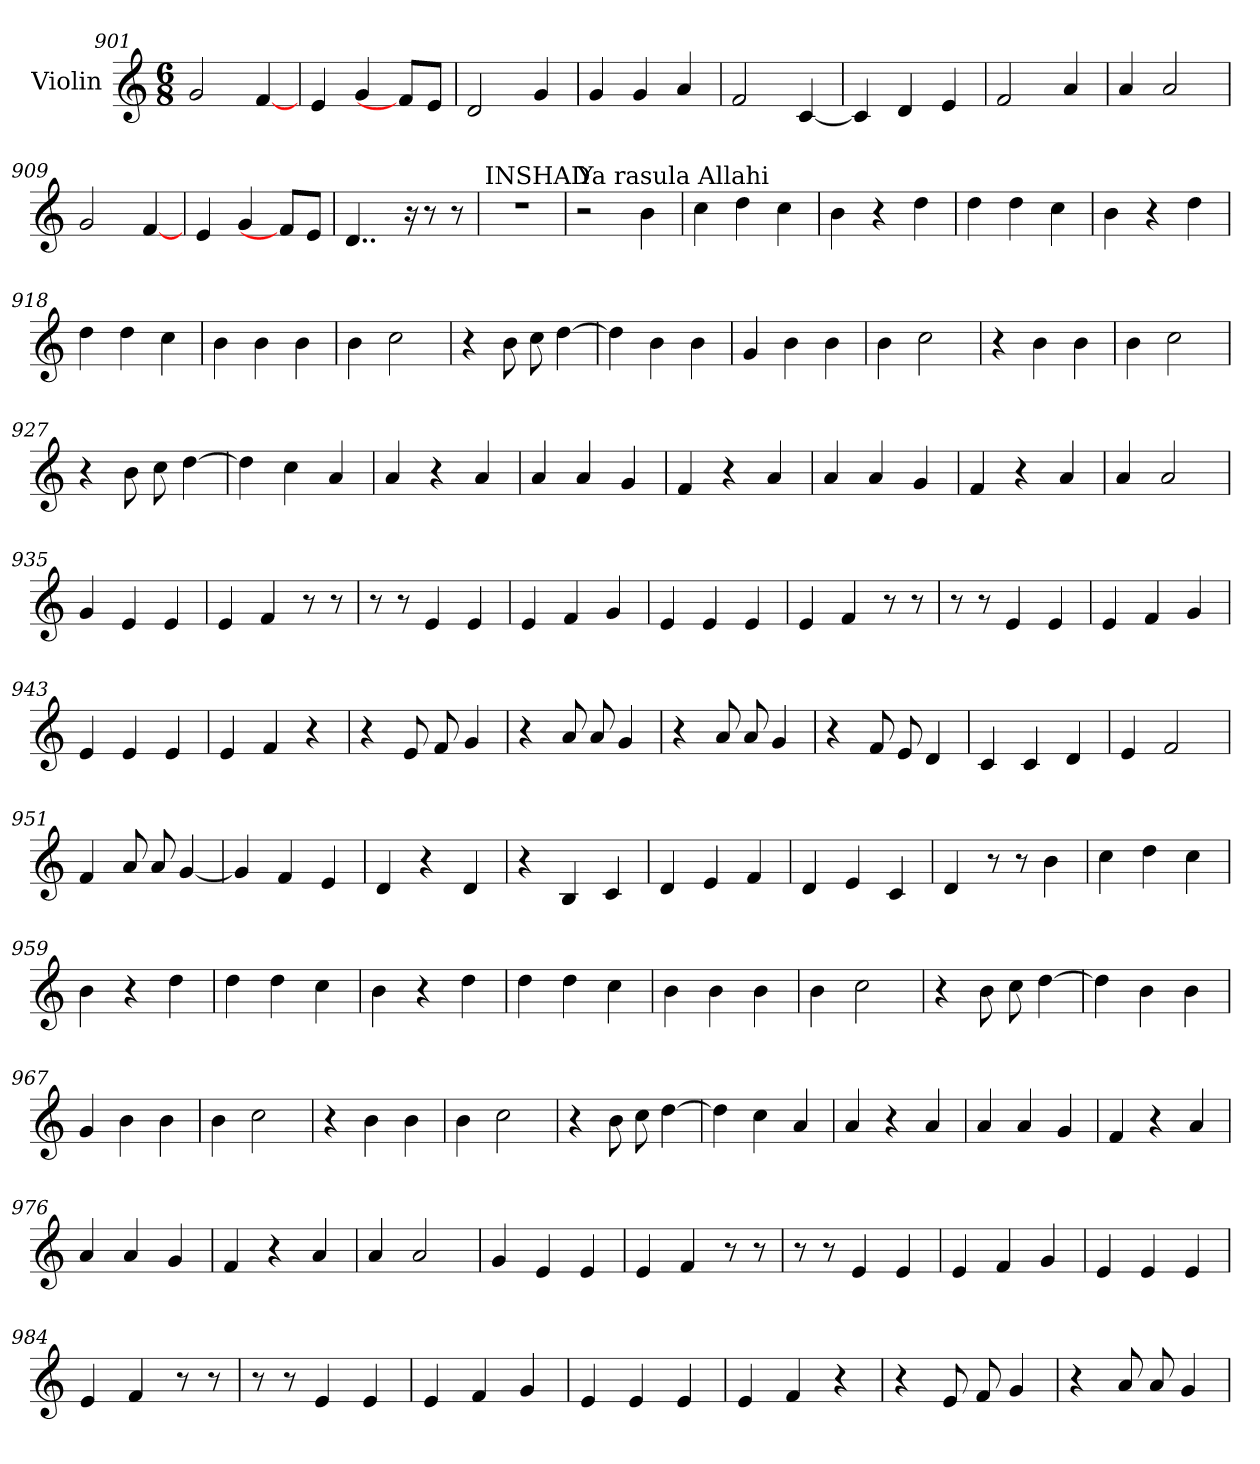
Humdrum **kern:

**kern
*part1
*staff1
*I"Violin
*clefG2
*k[]
*C:
*M6/8
=901
2g/
[4f/
!!LO:PB:g=z
=902
4e/
4g/
8f/L]
8e/J
=903
2d/
4g/
=904
4g/
4g/
4a/
=905
2f/
[4c/
!!LO:PB:g=z
=906
4c/]
4d/
4e/
=907
2f/
4a/
=908
4a/
2a/
=909
2g/
[4f/
!!LO:PB:g=z
=910
4e/
4g/
8f/L]
8e/J
=911
4..d/
16r
8r
8r
=912
!LO:TX:a:t=INSHAD
2.r
=913
*MM220
!LO:TX:a:t=Ya rasula Allahi
2r
4b\
!!LO:PB:g=z
=914
4cc\
4dd\
4cc\
=915
4b\
4r
4dd\
=916
4dd\
4dd\
4cc\
!!LO:PB:g=z
=917
4b\
4r
4dd\
=918
4dd\
4dd\
4cc\
=919
4b\
4b\
4b\
=920
4b\
2cc\
!!LO:PB:g=z
=921
4r
8b\
8cc\
[4dd\
=922
4dd\]
4b\
4b\
=923
4g/
4b\
4b\
!!LO:PB:g=z
=924
4b\
2cc\
=925
4r
4b\
4b\
=926
4b\
2cc\
=927
4r
8b\
8cc\
[4dd\
!!LO:PB:g=z
=928
4dd\]
4cc\
4a/
=929
4a/
4r
4a/
=930
4a/
4a/
4g/
!!LO:PB:g=z
=931
4f/
4r
4a/
=932
4a/
4a/
4g/
=933
4f/
4r
4a/
=934
4a/
2a/
!!LO:PB:g=z
=935
4g/
4e/
4e/
=936
4e/
4f/
8r
8r
=937
8r
8r
4e/
4e/
!!LO:PB:g=z
=938
4e/
4f/
4g/
=939
4e/
4e/
4e/
=940
4e/
4f/
8r
8r
=941
8r
8r
4e/
4e/
!!LO:PB:g=z
=942
4e/
4f/
4g/
=943
4e/
4e/
4e/
=944
4e/
4f/
4r
!!LO:PB:g=z
=945
4r
8e/
8f/
4g/
=946
4r
8a/
8a/
4g/
=947
4r
8a/
8a/
4g/
=948
4r
8f/
8e/
4d/
!!LO:PB:g=z
=949
4c/
4c/
4d/
=950
4e/
2f/
=951
4f/
8a/
8a/
[4g/
!!LO:PB:g=z
=952
4g/]
4f/
4e/
=953
4d/
4r
4d/
=954
4r
4B/
4c/
=955
4d/
4e/
4f/
=956
4d/
4e/
4c/
=957
4d/
8r
8r
4b\
=958
4cc\
4dd\
4cc\
!!LO:PB:g=z
=959
4b\
4r
4dd\
=960
4dd\
4dd\
4cc\
=961
4b\
4r
4dd\
=962
4dd\
4dd\
4cc\
!!LO:PB:g=z
=963
4b\
4b\
4b\
=964
4b\
2cc\
=965
4r
8b\
8cc\
[4dd\
!!LO:PB:g=z
=966
4dd\]
4b\
4b\
=967
4g/
4b\
4b\
=968
4b\
2cc\
=969
4r
4b\
4b\
=970
4b\
2cc\
!!LO:PB:g=z
=971
4r
8b\
8cc\
[4dd\
=972
4dd\]
4cc\
4a/
=973
4a/
4r
4a/
!!LO:PB:g=z
=974
4a/
4a/
4g/
=975
4f/
4r
4a/
=976
4a/
4a/
4g/
=977
4f/
4r
4a/
!!LO:PB:g=z
=978
4a/
2a/
=979
4g/
4e/
4e/
=980
4e/
4f/
8r
8r
!!LO:PB:g=z
=981
8r
8r
4e/
4e/
=982
4e/
4f/
4g/
=983
4e/
4e/
4e/
=984
4e/
4f/
8r
8r
!!LO:PB:g=z
=985
8r
8r
4e/
4e/
=986
4e/
4f/
4g/
=987
4e/
4e/
4e/
!!LO:PB:g=z
=988
4e/
4f/
4r
=989
4r
8e/
8f/
4g/
=990
4r
8a/
8a/
4g/
=
*-
